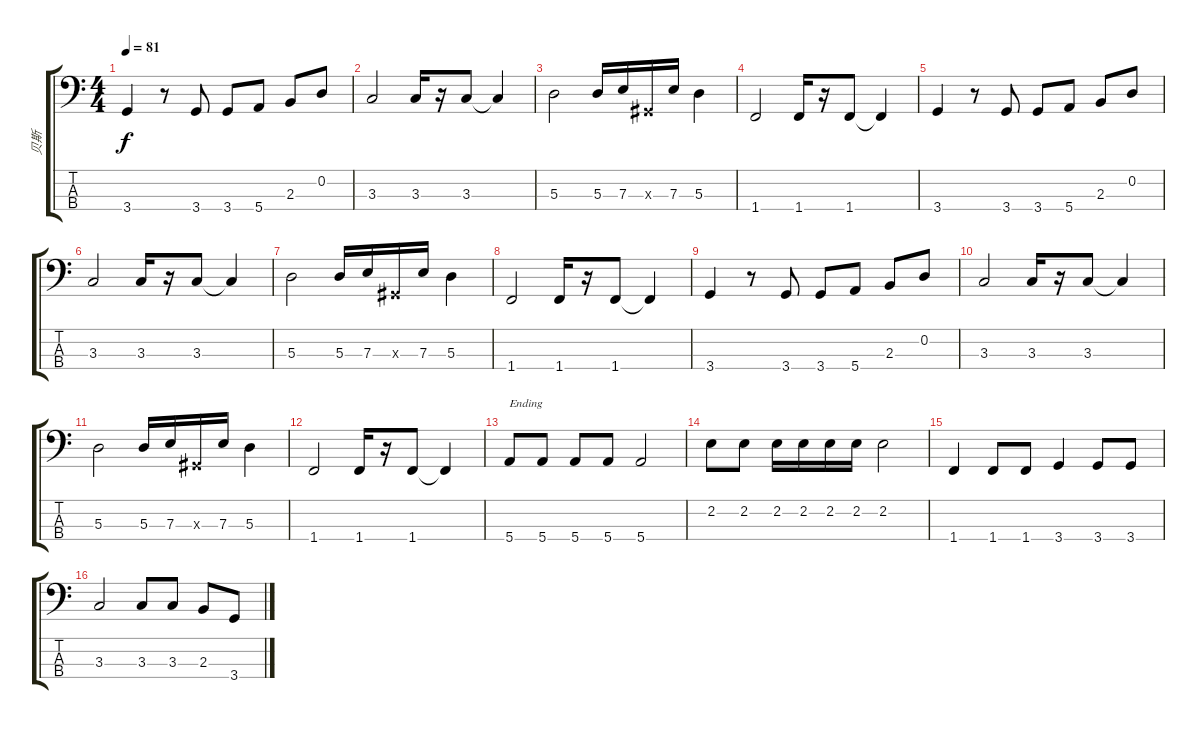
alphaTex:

\track ("贝斯" "贝斯") {instrument electricbassfinger}
\staff {score tabs}
\tuning (G2 D2 A1 E1) {hide}
\ts (4 4)
\tempo 81
\clef f4
\ks c
3.4.4{dy f} r.8 3.4.8 3.4.8 5.4.8 2.3.8 0.2.8 |
3.3.2 3.3.16 r.16 3.3.8 3.3{t}.4 |
5.3.2 5.3.16 7.3.16 -1.3{x}.16 7.3.16 5.3.4 |
1.4.2 1.4.16 r.16 1.4.8 1.4{t}.4 |
3.4.4 r.8 3.4.8 3.4.8 5.4.8 2.3.8 0.2.8 |
3.3.2 3.3.16 r.16 3.3.8 3.3{t}.4 |
5.3.2 5.3.16 7.3.16 -1.3{x}.16 7.3.16 5.3.4 |
1.4.2 1.4.16 r.16 1.4.8 1.4{t}.4 |
3.4.4 r.8 3.4.8 3.4.8 5.4.8 2.3.8 0.2.8 |
3.3.2 3.3.16 r.16 3.3.8 3.3{t}.4 |
5.3.2 5.3.16 7.3.16 -1.3{x}.16 7.3.16 5.3.4 |
1.4.2 1.4.16 r.16 1.4.8 1.4{t}.4 |
5.4.8{txt "Ending"} 5.4.8 5.4.8 5.4.8 5.4.2 |
2.2.8 2.2.8 2.2.16 2.2.16 2.2.16 2.2.16 2.2.2 |
1.4.4 1.4.8 1.4.8 3.4.4 3.4.8 3.4.8 |
3.3.2 3.3.8 3.3.8 2.3.8 3.4.8
